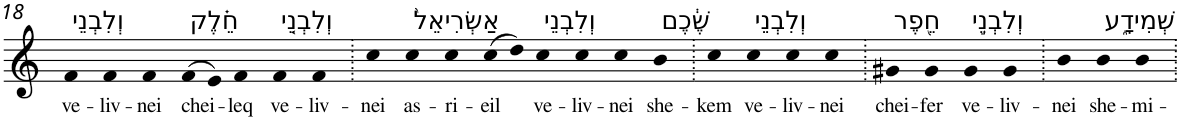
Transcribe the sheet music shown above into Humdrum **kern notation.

**kern	**text
*part1	*part1
*staff1	*staff1
*I"Piano	*
*I'Pno	*
!!LO:PB:g=z
*clefG2	*
*k[]	*
=18	=18
!LO:TX:a:t=וְלִבְנֵי	!
!	!LO:LY:b
4f	ve-
!	!LO:LY:b
4f	-liv-
!	!LO:LY:b
4f	-nei
!LO:TX:a:t=חֵ֗לֶק	!
!	!LO:LY:b
(>8f	chei-
8e)	.
!	!LO:LY:b
4f	-leq
!LO:TX:a:t=וְלִבְנֵ֤י	!
!	!LO:LY:b
4f	ve-
!	!LO:LY:b
4f	-liv-
=19.	=19.
!	!LO:LY:b
4cc	-nei
!LO:TX:a:t=אַשְׂרִיאֵל֙	!
!	!LO:LY:b
4cc	as-
!	!LO:LY:b
4cc	-ri-
!	!LO:LY:b
(>8cc	-eil
8dd)	.
!LO:TX:a:t=וְלִבְנֵי	!
!	!LO:LY:b
4cc	ve-
!	!LO:LY:b
4cc	-liv-
!	!LO:LY:b
4cc	-nei
!LO:TX:a:t=שֶׁ֔כֶם	!
!	!LO:LY:b
4b	she-
=20.	=20.
!	!LO:LY:b
4cc	-kem
!LO:TX:a:t=וְלִבְנֵי	!
!	!LO:LY:b
4cc	ve-
!	!LO:LY:b
4cc	-liv-
!	!LO:LY:b
4cc	-nei
=21.	=21.
!LO:TX:a:t=חֵ֖פֶר	!
!	!LO:LY:b
4g#X	chei-
!	!LO:LY:b
4g#	-fer
!LO:TX:a:t=וְלִבְנֵ֣י	!
!	!LO:LY:b
4g#	ve-
!	!LO:LY:b
4g#	-liv-
=22.	=22.
!	!LO:LY:b
4b	-nei
!LO:TX:a:t=שְׁמִידָ֑ע	!
!	!LO:LY:b
4b	she-
!	!LO:LY:b
4b	-mi-
=.	=.
*-	*-
